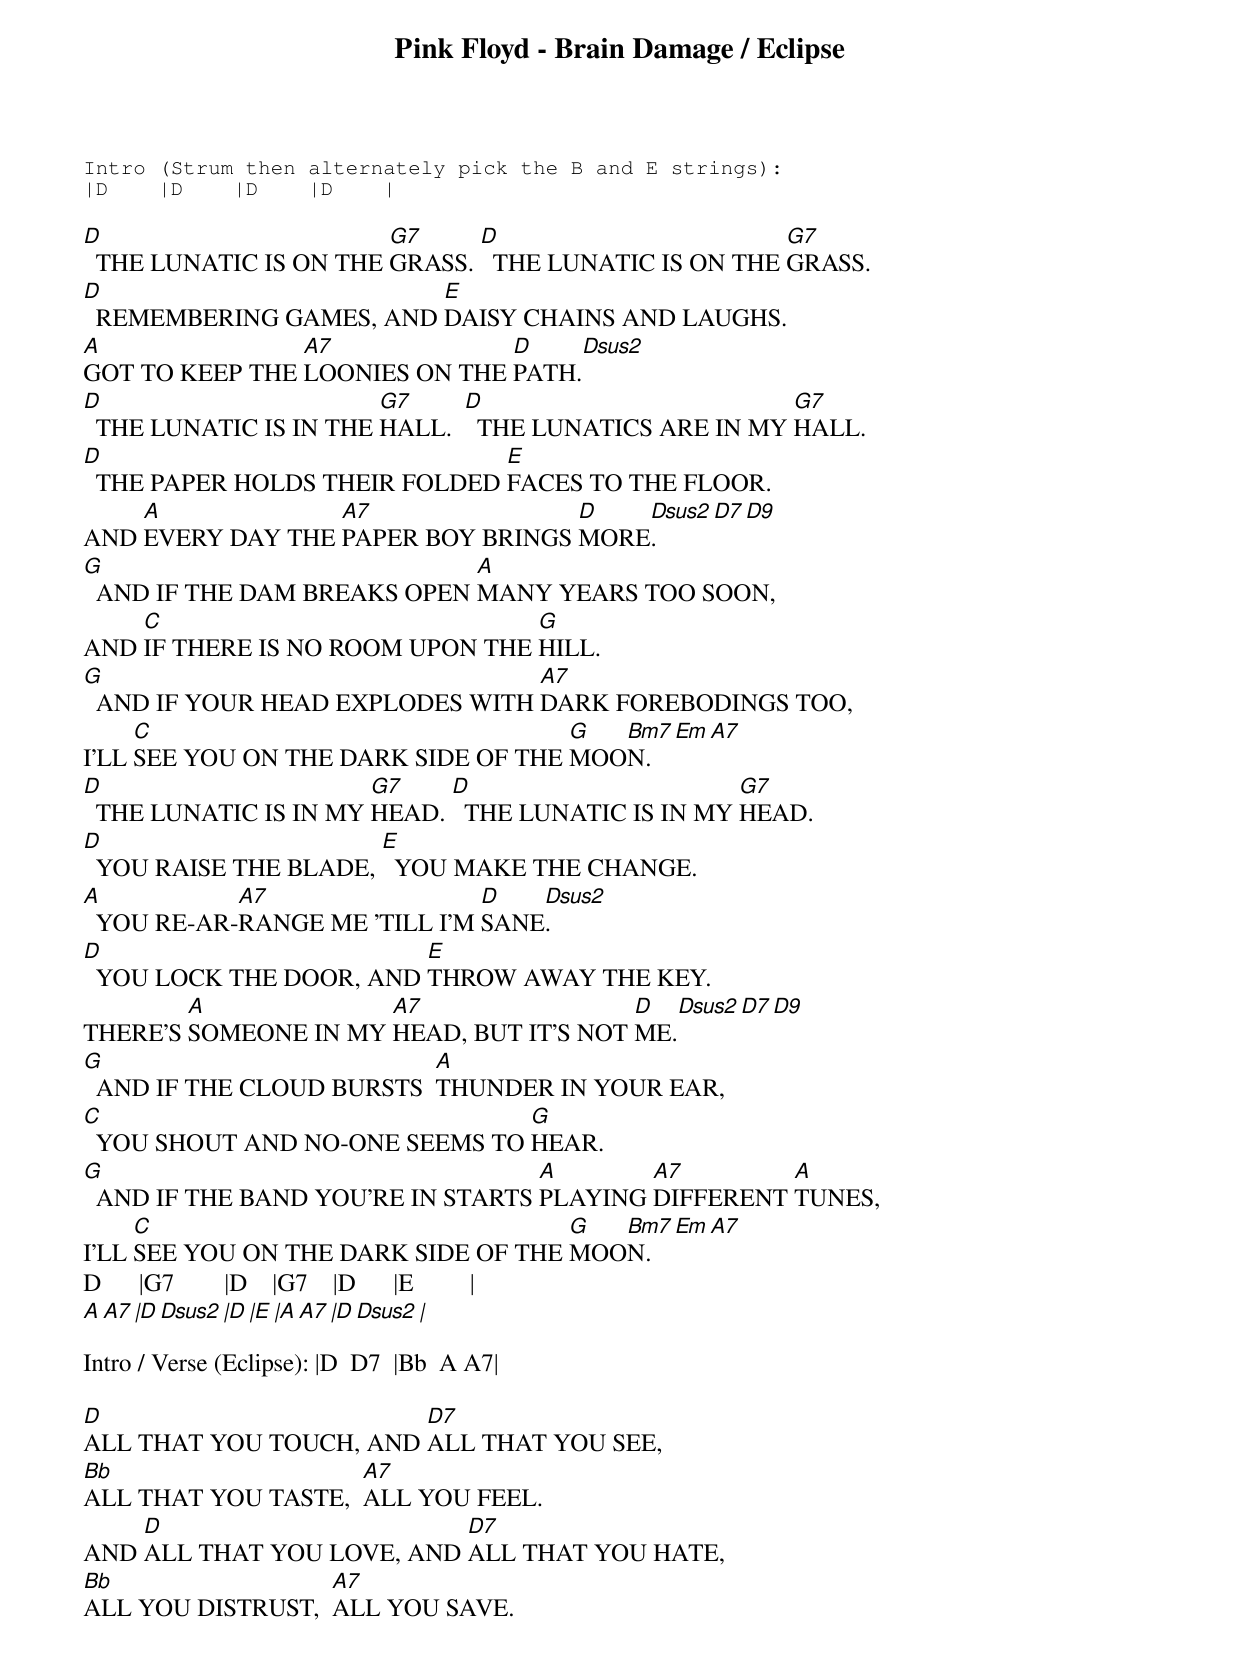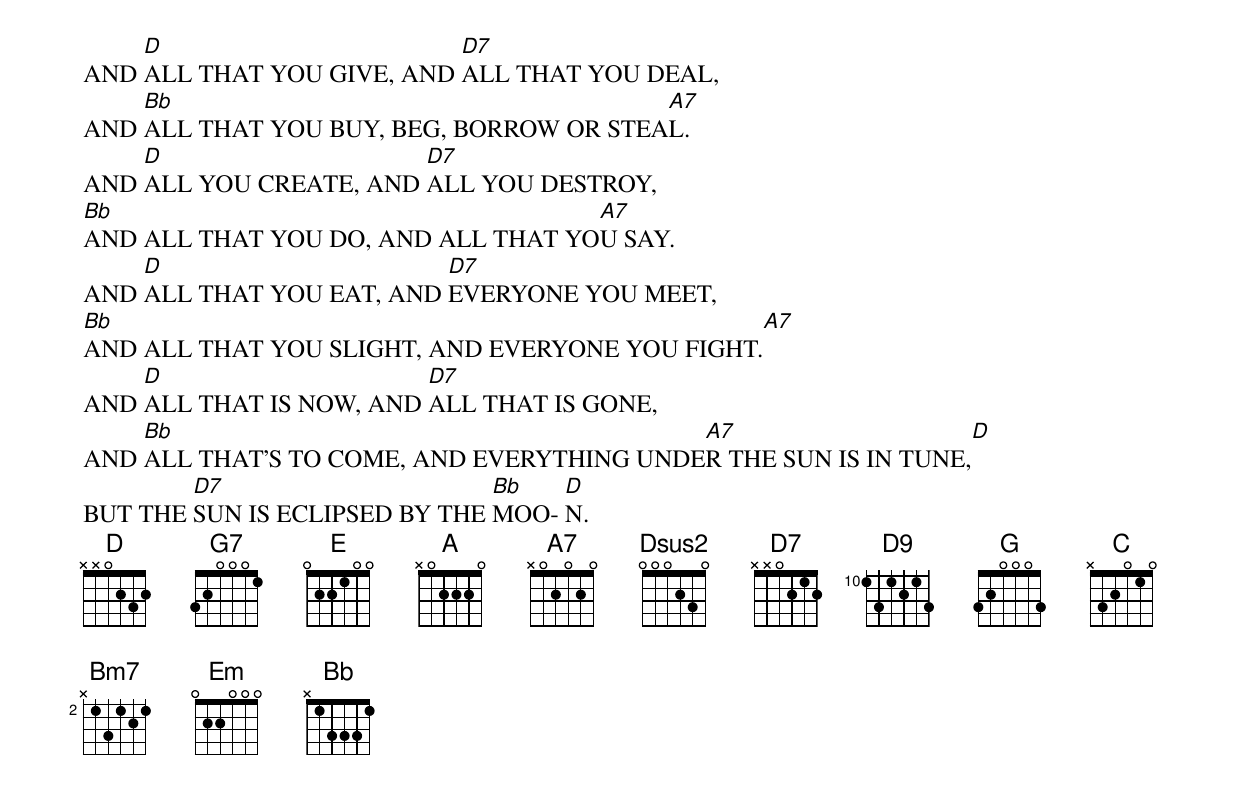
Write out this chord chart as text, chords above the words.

Pink Floyd - Brain Damage / Eclipse

Intro (Strum then alternately pick the B and E strings):
|D    |D    |D    |D    |

D                       G7     D                       G7
  THE LUNATIC IS ON THE GRASS.   THE LUNATIC IS ON THE GRASS.
D                        E
  REMEMBERING GAMES, AND DAISY CHAINS AND LAUGHS.
A               A7             D    Dsus2
GOT TO KEEP THE LOONIES ON THE PATH.
D                       G7     D                        G7
  THE LUNATIC IS IN THE HALL.    THE LUNATICS ARE IN MY HALL.
D                              E
  THE PAPER HOLDS THEIR FOLDED FACES TO THE FLOOR.
    A             A7               D   Dsus2   D7  D9
AND EVERY DAY THE PAPER BOY BRINGS MORE.
G                            A
  AND IF THE DAM BREAKS OPEN MANY YEARS TOO SOON,
    C                            G
AND IF THERE IS NO ROOM UPON THE HILL.
G                                A7
  AND IF YOUR HEAD EXPLODES WITH DARK FOREBODINGS TOO,
     C                               G  Bm7   Em  A7
I'LL SEE YOU ON THE DARK SIDE OF THE MOON.
D                      G7    D                      G7
  THE LUNATIC IS IN MY HEAD.   THE LUNATIC IS IN MY HEAD.
D                      E
  YOU RAISE THE BLADE,   YOU MAKE THE CHANGE.
A           A7                 D   Dsus2
  YOU RE-AR-RANGE ME 'TILL I'M SANE.
D                        E
  YOU LOCK THE DOOR, AND THROW AWAY THE KEY.
        A             A7                 D  Dsus2   D7  D9
THERE'S SOMEONE IN MY HEAD, BUT IT'S NOT ME.
G                          A
  AND IF THE CLOUD BURSTS  THUNDER IN YOUR EAR,
C                               G
  YOU SHOUT AND NO-ONE SEEMS TO HEAR.
G                                  A       A7        A
  AND IF THE BAND YOU'RE IN STARTS PLAYING DIFFERENT TUNES,
     C                               G  Bm7   Em  A7
I'LL SEE YOU ON THE DARK SIDE OF THE MOON.
D      |G7        |D    |G7    |D      |E         |
A  A7  |D  Dsus2  |D    |E     |A  A7  |D  Dsus2  |

Intro / Verse (Eclipse): |D  D7  |Bb  A A7|

D                       D7
ALL THAT YOU TOUCH, AND ALL THAT YOU SEE,
Bb                   A7
ALL THAT YOU TASTE,  ALL YOU FEEL.
    D                      D7
AND ALL THAT YOU LOVE, AND ALL THAT YOU HATE,
Bb                 A7
ALL YOU DISTRUST,  ALL YOU SAVE.
    D                      D7
AND ALL THAT YOU GIVE, AND ALL THAT YOU DEAL,
    Bb 					 A7
AND ALL THAT YOU BUY, BEG, BORROW OR STEAL.
    D                   D7
AND ALL YOU CREATE, AND ALL YOU DESTROY,
Bb				    A7
AND ALL THAT YOU DO, AND ALL THAT YOU SAY.
    D                     D7
AND ALL THAT YOU EAT, AND EVERYONE YOU MEET,
Bb 						A7
AND ALL THAT YOU SLIGHT, AND EVERYONE YOU FIGHT.
    D                    D7
AND ALL THAT IS NOW, AND ALL THAT IS GONE,
    Bb 					   A7                   D
AND ALL THAT'S TO COME, AND EVERYTHING UNDER THE SUN IS IN TUNE,
        D7                     Bb   D
BUT THE SUN IS ECLIPSED BY THE MOO- N.
